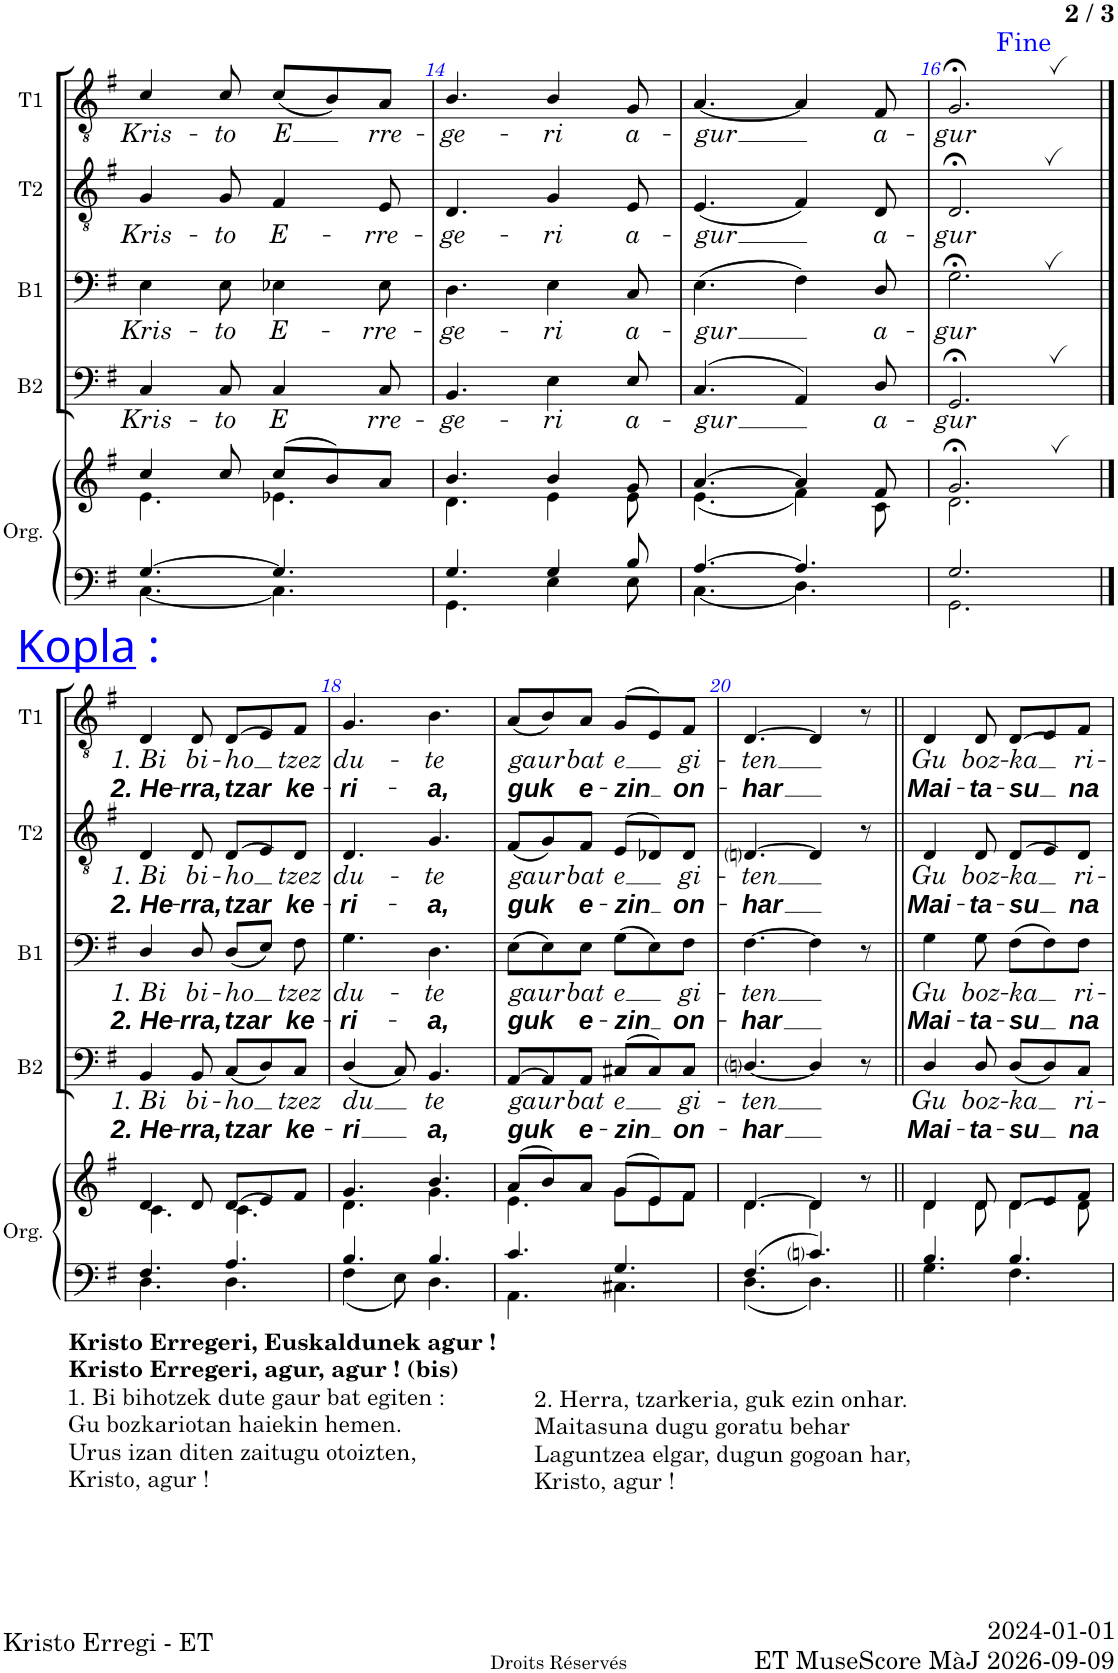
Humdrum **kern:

**kern	**kern	**kern	**text	**text	**kern	**text	**text	**kern	**text	**text	**kern	**text	**text
*part5	*part5	*part4	*part4	*part4	*part3	*part3	*part3	*part2	*part2	*part2	*part1	*part1	*part1
*staff6	*staff5	*staff4	*staff4	*staff4	*staff3	*staff3	*staff3	*staff2	*staff2	*staff2	*staff1	*staff1	*staff1
*I"Orgue	*	*I"Basse	*	*	*I"Baryton	*	*	*I"Ténor 2	*	*	*I"Ténor 1	*	*
*I'Org.	*	*I'B2	*	*	*I'B1	*	*	*I'T2	*	*	*I'T1	*	*
!!LO:PB:g=z
*clefF4	*clefG2	*clefF4	*	*	*clefF4	*	*	*clefGv2	*	*	*clefGv2	*	*
*k[f#]	*k[f#]	*k[f#]	*	*	*k[f#]	*	*	*k[f#]	*	*	*k[f#]	*	*
*M6/8	*M6/8	*M6/8	*	*	*M6/8	*	*	*M6/8	*	*	*M6/8	*	*
=13	=13	=13	=13	=13	=13	=13	=13	=13	=13	=13	=13	=13	=13
*^	*^	*	*	*	*	*	*	*	*	*	*	*	*
!	!	!	!	!	!LO:LY:b	!	!	!LO:LY:b	!	!	!LO:LY:b	!	!	!LO:LY:b	!
[4.G/	[4.C\	4cc/	4.e\	4C/	Kris-	.	4E\	Kris-	.	4G/	Kris-	.	4c/	Kris-	.
!	!	!	!	!	!LO:LY:b	!	!	!LO:LY:b	!	!	!LO:LY:b	!	!	!LO:LY:b	!
.	.	8cc/	.	8C/	-to	.	8E\	-to	.	8G/	-to	.	8c/	-to	.
!	!	!	!	!	!LO:LY:b	!	!	!LO:LY:b	!	!	!LO:LY:b	!	!	!LO:LY:b	!
4.G/]	4.C\]	(8cc/L	4.e-X\	4C/	E	.	4E-X\	E-	.	4F#/	E-	.	(8c/L	E	.
.	.	8b/)	.	.	.	.	.	.	.	.	.	.	8B/)	.	.
!	!	!	!	!	!LO:LY:b	!	!	!LO:LY:b	!	!	!LO:LY:b	!	!	!LO:LY:b	!
.	.	8a/J	.	8C/	-rre-	.	8E-\	-rre-	.	8E/	-rre-	.	8A/J	rre-	.
=14	=14	=14	=14	=14	=14	=14	=14	=14	=14	=14	=14	=14	=14	=14	=14
!	!	!	!	!	!LO:LY:b	!	!	!LO:LY:b	!	!	!LO:LY:b	!	!	!LO:LY:b	!
4.G/	4.GG\	4.b/	4.d\	4.BB/	-ge-	.	4.D\	-ge-	.	4.D/	-ge-	.	4.B/	-ge-	.
!	!	!	!	!	!LO:LY:b	!	!	!LO:LY:b	!	!	!LO:LY:b	!	!	!LO:LY:b	!
4G/	4E\	4b/	4e\	4E\	-ri	.	4E\	-ri	.	4G/	-ri	.	4B/	-ri	.
!	!	!	!	!	!LO:LY:b	!	!	!LO:LY:b	!	!	!LO:LY:b	!	!	!LO:LY:b	!
8B/	8E\	8g/	8e\	8E/	a-	.	8C/	a-	.	8E/	a-	.	8G/	a-	.
=15	=15	=15	=15	=15	=15	=15	=15	=15	=15	=15	=15	=15	=15	=15	=15
!	!	!	!	!	!LO:LY:b	!	!	!LO:LY:b	!	!	!LO:LY:b	!	!	!LO:LY:b	!
[4.A/	4.C\	[4.a/	(4.e\	(>4.C/	-gur	.	(4.E\	-gur	.	(4.E/	-gur	.	[4.A/	-gur	.
4.A/]	4.D\	4a/]	4f#\)	4AA/)	.	.	4F#\)	.	.	4F#/)	.	.	4A/]	.	.
!	!	!	!	!	!LO:LY:b	!	!	!LO:LY:b	!	!	!LO:LY:b	!	!	!LO:LY:b	!
.	.	8f#/	8c\	8D/	a-	.	8D/	a-	.	8D/	a-	.	8F#/	a-	.
=16	=16	=16	=16	=16	=16	=16	=16	=16	=16	=16	=16	=16	=16	=16	=16
!	!	!	!	!	!LO:LY:b	!	!	!LO:LY:b	!	!	!LO:LY:b	!	!	!LO:LY:b	!
2.G/	2.GG\	2.g;<,/	2.d\	2.GG;<,/	-gur	.	2.G;<,\	-gur	.	2.D;<,/	-gur	.	2.G;<,/	-gur	.
!	!	!	!	!	!	!	!	!	!	!	!	!	!LO:TX:a:color=#0000FF:t=<font size="14"/>Fine	!	!
!!LO:LB:g=z
==17	==17	==17	==17	==17	==17	==17	==17	==17	==17	==17	==17	==17	==17	==17	==17
!	!	!	!	!	!	!	!	!	!	!	!	!	!LO:TX:a:color=#0000FF:t=Kopla	!	!
!	!	!	!	!	!	!	!	!	!	!	!	!	!LO:TX:a:t=&colon;	!	!
!	!	!	!	!	!LO:LY:b	!LO:LY:b	!	!LO:LY:b	!LO:LY:b	!	!LO:LY:b	!LO:LY:b	!	!LO:LY:b	!LO:LY:b
4.F#/	4.D\	4d/	4.c\	4BB/	1. Bi	2. He-	4D/	1. Bi	2. He-	4D/	1. Bi	2. He-	4D/	1. Bi	2. He-
!	!	!	!	!	!LO:LY:b	!LO:LY:b	!	!LO:LY:b	!LO:LY:b	!	!LO:LY:b	!LO:LY:b	!	!LO:LY:b	!LO:LY:b
.	.	8d/	.	8BB/	bi-	-rra,	8D/	bi-	-rra,	8D/	bi-	-rra,	8D/	bi-	-rra,
!	!	!	!	!	!LO:LY:b	!LO:LY:b	!	!LO:LY:b	!LO:LY:b	!	!LO:LY:b	!LO:LY:b	!	!LO:LY:b	!LO:LY:b
4.A/	4.D\	(>8d/L	4.c\	(8C/L	-ho	-tzar	(8D/L	-ho	-tzar	(>8D/L	-ho	-tzar	(>8D/L	-ho	-tzar
.	.	8e/)	.	8D/)	.	.	8E/J)	.	.	8E/)	.	.	8E/)	.	.
!	!	!	!	!	!LO:LY:b	!LO:LY:b	!	!LO:LY:b	!LO:LY:b	!	!LO:LY:b	!LO:LY:b	!	!LO:LY:b	!LO:LY:b
.	.	8f#/J	.	8C/J	tzez	ke-	8F#\	tzez	ke-	8D/J	tzez	ke-	8F#/J	tzez	ke-
=18	=18	=18	=18	=18	=18	=18	=18	=18	=18	=18	=18	=18	=18	=18	=18
!	!	!	!	!	!LO:LY:b	!LO:LY:b	!	!LO:LY:b	!LO:LY:b	!	!LO:LY:b	!LO:LY:b	!	!LO:LY:b	!LO:LY:b
4.B/	4F#\	4.g/	4.d\	(4D/	-du	-ri	4.G\	du-	-ri-	4.D/	du-	-ri-	4.G/	du-	-ri-
.	8E\	.	.	8C/)	.	.	.	.	.	.	.	.	.	.	.
!	!	!	!	!	!LO:LY:b	!LO:LY:b	!	!LO:LY:b	!LO:LY:b	!	!LO:LY:b	!LO:LY:b	!	!LO:LY:b	!LO:LY:b
4.B/	4.D\	4.b/	4.g\	4.BB/	te	a,	4.D\	-te	-a,	4.G/	-te	-a,	4.B\	-te	-a,
=19	=19	=19	=19	=19	=19	=19	=19	=19	=19	=19	=19	=19	=19	=19	=19
!	!	!	!	!	!LO:LY:b	!LO:LY:b	!	!LO:LY:b	!LO:LY:b	!	!LO:LY:b	!LO:LY:b	!	!LO:LY:b	!LO:LY:b
4.c/	4.AA\	(8a/L	4.e\	[>8AA/L	gaur	guk	(>8E\L	gaur	guk	(8F#/L	gaur	guk	(8A/L	gaur	guk
.	.	8b/)	.	8AA/]	.	.	8E\)	.	.	8G/)	.	.	8B/)	.	.
!	!	!	!	!	!LO:LY:b	!LO:LY:b	!	!LO:LY:b	!LO:LY:b	!	!LO:LY:b	!LO:LY:b	!	!LO:LY:b	!LO:LY:b
.	.	8a/J	.	8AA/J	bat	e-	8E\J	bat	e-	8F#/J	bat	e-	8A/J	bat	e-
!	!	!	!	!	!LO:LY:b	!LO:LY:b	!	!LO:LY:b	!LO:LY:b	!	!LO:LY:b	!LO:LY:b	!	!LO:LY:b	!LO:LY:b
4.G/	4.C#X\	(>8g/L	8g\L	(>8C#X/L	-e	-zin	(8G\L	-e	-zin	(>8E/L	-e	-zin	(>8G/L	-e	-zin
.	.	8e/)	8e\	8C#/)	.	.	8E\)	.	.	8D-X/)	.	.	8E/)	.	.
!	!	!	!	!	!LO:LY:b	!LO:LY:b	!	!LO:LY:b	!LO:LY:b	!	!LO:LY:b	!LO:LY:b	!	!LO:LY:b	!LO:LY:b
.	.	8f#/J	8f#\J	8C#/J	gi-	on-	8F#\J	gi-	on-	8D-/J	gi-	on-	8F#/J	gi-	on-
=20	=20	=20	=20	=20	=20	=20	=20	=20	=20	=20	=20	=20	=20	=20	=20
!	!	!	!	!	!LO:LY:b	!LO:LY:b	!	!LO:LY:b	!LO:LY:b	!	!LO:LY:b	!LO:LY:b	!	!LO:LY:b	!LO:LY:b
4.F#/	4.D\	[4.d/	4.d\	[4.Dni/	-ten	-har	[4.F#\	-ten	-har	[>4.Dni/	-ten	-har	[>4.D/	-ten	-har
4.cni/	4.D\	4d/]	4d\	4D/]	.	.	4F#\]	.	.	4D/]	.	.	4D/]	.	.
.	.	8r	8ryy	8r	.	.	8r	.	.	8r	.	.	8r	.	.
=21||	=21||	=21||	=21||	=21||	=21||	=21||	=21||	=21||	=21||	=21||	=21||	=21||	=21||	=21||	=21||
!	!	!	!	!	!LO:LY:b	!LO:LY:b	!	!LO:LY:b	!LO:LY:b	!	!LO:LY:b	!LO:LY:b	!	!LO:LY:b	!LO:LY:b
4.B/	4.G\	4d/	4d\	4D/	Gu	Mai-	4G\	Gu	Mai-	4D/	Gu	Mai-	4D/	Gu	Mai-
!	!	!	!	!	!LO:LY:b	!LO:LY:b	!	!LO:LY:b	!LO:LY:b	!	!LO:LY:b	!LO:LY:b	!	!LO:LY:b	!LO:LY:b
.	.	8d/	8d\	8D/	boz-	-ta-	8G\	boz-	-ta-	8D/	boz-	-ta-	8D/	boz-	-ta-
!	!	!	!	!	!LO:LY:b	!LO:LY:b	!	!LO:LY:b	!LO:LY:b	!	!LO:LY:b	!LO:LY:b	!	!LO:LY:b	!LO:LY:b
4.B/	4.F#\	(>8d/L	4d\	(8D/L	-ka	-su	(8F#\L	-ka	-su	(>8D/L	-ka	-su	(>8D/L	-ka	-su
.	.	8e/)	.	8D/)	.	.	8F#\)	.	.	8E/)	.	.	8E/)	.	.
!	!	!	!	!	!LO:LY:b	!LO:LY:b	!	!LO:LY:b	!LO:LY:b	!	!LO:LY:b	!LO:LY:b	!	!LO:LY:b	!LO:LY:b
.	.	8f#/J	8d\	8C/J	ri-	na	8F#\J	ri-	na	8D/J	ri-	na	8F#/J	ri-	na
*v	*v	*	*	*	*	*	*	*	*	*	*	*	*	*	*
*	*v	*v	*	*	*	*	*	*	*	*	*	*	*	*
=	=	=	=	=	=	=	=	=	=	=	=	=	=
*-	*-	*-	*-	*-	*-	*-	*-	*-	*-	*-	*-	*-	*-
